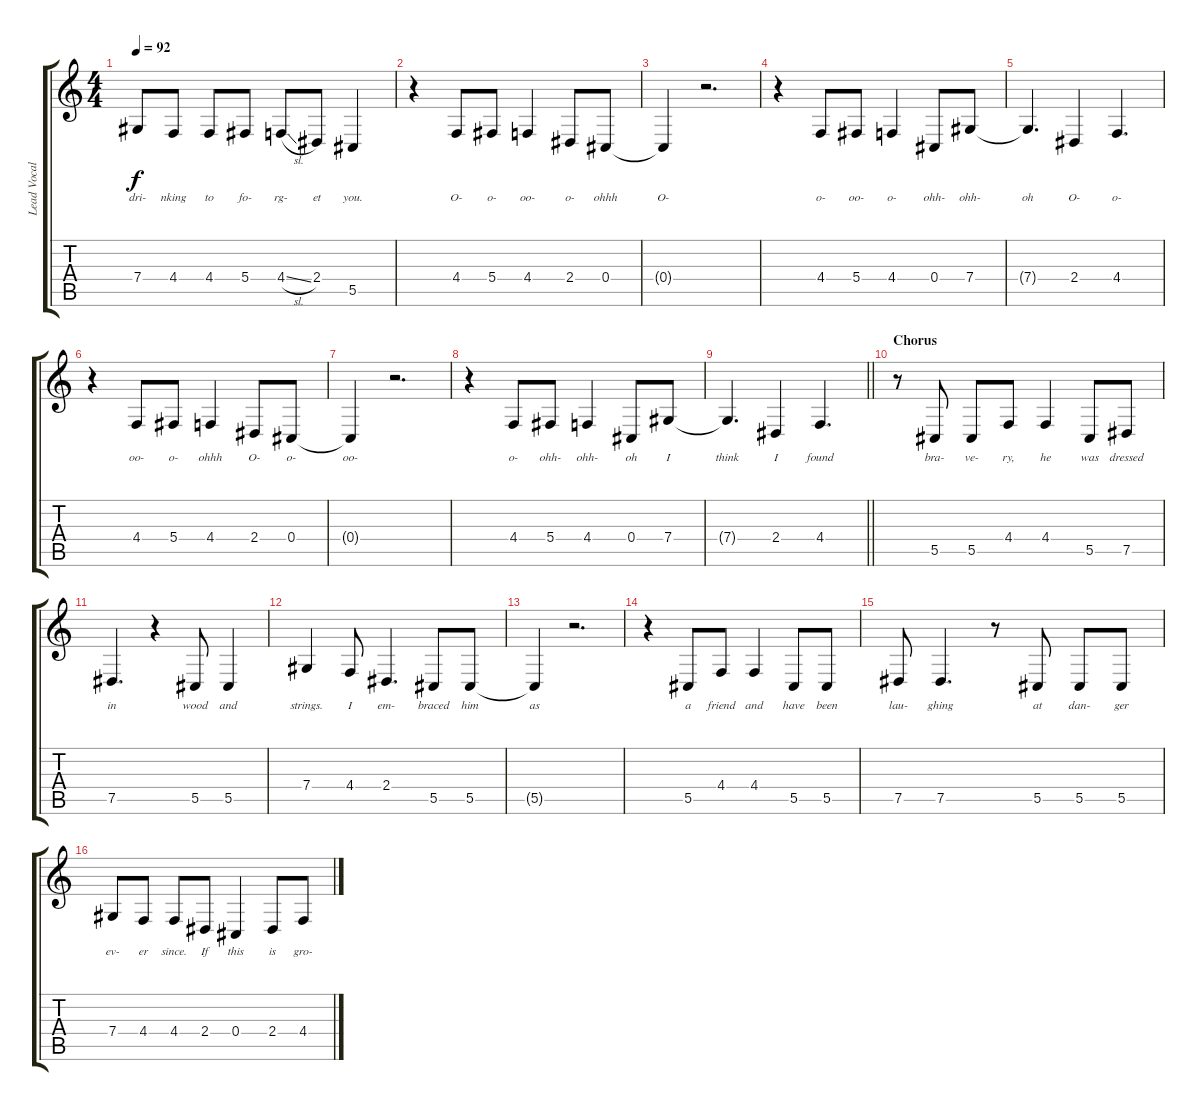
\track ("Lead Vocals" "Lead Vocal") {instrument flute}
\staff {score tabs}
\tuning (Eb4 Bb3 Gb3 Db3 Ab2 Eb2) {hide}
\ts (4 4)
\tempo 92
\clef g2
\ks c
7.4.8{lyrics (0 "dri-") lyrics (1 "") lyrics (2 "") lyrics (3 "") lyrics (4 "") dy f} 4.4.8{lyrics (0 "nking") lyrics (1 "") lyrics (2 "") lyrics (3 "") lyrics (4 "")} 4.4.8{lyrics (0 "to") lyrics (1 "") lyrics (2 "") lyrics (3 "") lyrics (4 "")} 5.4.8{lyrics (0 "fo-") lyrics (1 "") lyrics (2 "") lyrics (3 "") lyrics (4 "")} 4.4{sl}.8{lyrics (0 "rg-") lyrics (1 "") lyrics (2 "") lyrics (3 "") lyrics (4 "")} 2.4.8{lyrics (0 "et") lyrics (1 "") lyrics (2 "") lyrics (3 "") lyrics (4 "")} 5.5.4{lyrics (0 "you.") lyrics (1 "") lyrics (2 "") lyrics (3 "") lyrics (4 "")} |
r.4 4.4.8{lyrics (0 "O-") lyrics (1 "") lyrics (2 "") lyrics (3 "") lyrics (4 "")} 5.4.8{lyrics (0 "o-") lyrics (1 "") lyrics (2 "") lyrics (3 "") lyrics (4 "")} 4.4.4{lyrics (0 "oo-") lyrics (1 "") lyrics (2 "") lyrics (3 "") lyrics (4 "")} 2.4.8{lyrics (0 "o-") lyrics (1 "") lyrics (2 "") lyrics (3 "") lyrics (4 "")} 0.4.8{lyrics (0 "ohhh") lyrics (1 "") lyrics (2 "") lyrics (3 "") lyrics (4 "")} |
0.4{t}.4{lyrics (0 "O-") lyrics (1 "") lyrics (2 "") lyrics (3 "") lyrics (4 "")} r.2{d} |
r.4 4.4.8{lyrics (0 "o-") lyrics (1 "") lyrics (2 "") lyrics (3 "") lyrics (4 "")} 5.4.8{lyrics (0 "oo-") lyrics (1 "") lyrics (2 "") lyrics (3 "") lyrics (4 "")} 4.4.4{lyrics (0 "o-") lyrics (1 "") lyrics (2 "") lyrics (3 "") lyrics (4 "")} 0.4.8{lyrics (0 "ohh-") lyrics (1 "") lyrics (2 "") lyrics (3 "") lyrics (4 "")} 7.4.8{lyrics (0 "ohh-") lyrics (1 "") lyrics (2 "") lyrics (3 "") lyrics (4 "")} |
7.4{t}.4{d lyrics (0 "oh") lyrics (1 "") lyrics (2 "") lyrics (3 "") lyrics (4 "")} 2.4.4{lyrics (0 "O-") lyrics (1 "") lyrics (2 "") lyrics (3 "") lyrics (4 "")} 4.4.4{d lyrics (0 "o-") lyrics (1 "") lyrics (2 "") lyrics (3 "") lyrics (4 "")} |
r.4 4.4.8{lyrics (0 "oo-") lyrics (1 "") lyrics (2 "") lyrics (3 "") lyrics (4 "")} 5.4.8{lyrics (0 "o-") lyrics (1 "") lyrics (2 "") lyrics (3 "") lyrics (4 "")} 4.4.4{lyrics (0 "ohhh") lyrics (1 "") lyrics (2 "") lyrics (3 "") lyrics (4 "")} 2.4.8{lyrics (0 "O-") lyrics (1 "") lyrics (2 "") lyrics (3 "") lyrics (4 "")} 0.4.8{lyrics (0 "o-") lyrics (1 "") lyrics (2 "") lyrics (3 "") lyrics (4 "")} |
0.4{t}.4{lyrics (0 "oo-") lyrics (1 "") lyrics (2 "") lyrics (3 "") lyrics (4 "")} r.2{d} |
r.4 4.4.8{lyrics (0 "o-") lyrics (1 "") lyrics (2 "") lyrics (3 "") lyrics (4 "")} 5.4.8{lyrics (0 "ohh-") lyrics (1 "") lyrics (2 "") lyrics (3 "") lyrics (4 "")} 4.4.4{lyrics (0 "ohh-") lyrics (1 "") lyrics (2 "") lyrics (3 "") lyrics (4 "")} 0.4.8{lyrics (0 "oh") lyrics (1 "") lyrics (2 "") lyrics (3 "") lyrics (4 "")} 7.4.8{lyrics (0 "I") lyrics (1 "") lyrics (2 "") lyrics (3 "") lyrics (4 "")} |
\barLineRight lightlight
7.4{t}.4{d lyrics (0 "think") lyrics (1 "") lyrics (2 "") lyrics (3 "") lyrics (4 "")} 2.4.4{lyrics (0 "I") lyrics (1 "") lyrics (2 "") lyrics (3 "") lyrics (4 "")} 4.4.4{d lyrics (0 "found") lyrics (1 "") lyrics (2 "") lyrics (3 "") lyrics (4 "")} |
\section ("" "Chorus")
r.8 5.5.8{lyrics (0 "bra-") lyrics (1 "") lyrics (2 "") lyrics (3 "") lyrics (4 "")} 5.5.8{lyrics (0 "ve-") lyrics (1 "") lyrics (2 "") lyrics (3 "") lyrics (4 "")} 4.4.8{lyrics (0 "ry,") lyrics (1 "") lyrics (2 "") lyrics (3 "") lyrics (4 "")} 4.4.4{lyrics (0 "he") lyrics (1 "") lyrics (2 "") lyrics (3 "") lyrics (4 "")} 5.5.8{lyrics (0 "was") lyrics (1 "") lyrics (2 "") lyrics (3 "") lyrics (4 "")} 7.5.8{lyrics (0 "dressed") lyrics (1 "") lyrics (2 "") lyrics (3 "") lyrics (4 "")} |
7.5.4{d lyrics (0 "in") lyrics (1 "") lyrics (2 "") lyrics (3 "") lyrics (4 "")} r.4 5.5.8{lyrics (0 "wood") lyrics (1 "") lyrics (2 "") lyrics (3 "") lyrics (4 "")} 5.5.4{lyrics (0 "and") lyrics (1 "") lyrics (2 "") lyrics (3 "") lyrics (4 "")} |
7.4.4{lyrics (0 "strings.") lyrics (1 "") lyrics (2 "") lyrics (3 "") lyrics (4 "")} 4.4.8{lyrics (0 "I") lyrics (1 "") lyrics (2 "") lyrics (3 "") lyrics (4 "")} 2.4.4{d lyrics (0 "em-") lyrics (1 "") lyrics (2 "") lyrics (3 "") lyrics (4 "")} 5.5.8{lyrics (0 "braced") lyrics (1 "") lyrics (2 "") lyrics (3 "") lyrics (4 "")} 5.5.8{lyrics (0 "him") lyrics (1 "") lyrics (2 "") lyrics (3 "") lyrics (4 "")} |
5.5{t}.4{lyrics (0 "as") lyrics (1 "") lyrics (2 "") lyrics (3 "") lyrics (4 "")} r.2{d} |
r.4 5.5.8{lyrics (0 "a") lyrics (1 "") lyrics (2 "") lyrics (3 "") lyrics (4 "")} 4.4.8{lyrics (0 "friend") lyrics (1 "") lyrics (2 "") lyrics (3 "") lyrics (4 "")} 4.4.4{lyrics (0 "and") lyrics (1 "") lyrics (2 "") lyrics (3 "") lyrics (4 "")} 5.5.8{lyrics (0 "have") lyrics (1 "") lyrics (2 "") lyrics (3 "") lyrics (4 "")} 5.5.8{lyrics (0 "been") lyrics (1 "") lyrics (2 "") lyrics (3 "") lyrics (4 "")} |
7.5.8{lyrics (0 "lau-") lyrics (1 "") lyrics (2 "") lyrics (3 "") lyrics (4 "")} 7.5.4{d lyrics (0 "ghing") lyrics (1 "") lyrics (2 "") lyrics (3 "") lyrics (4 "")} r.8 5.5.8{lyrics (0 "at") lyrics (1 "") lyrics (2 "") lyrics (3 "") lyrics (4 "")} 5.5.8{lyrics (0 "dan-") lyrics (1 "") lyrics (2 "") lyrics (3 "") lyrics (4 "")} 5.5.8{lyrics (0 "ger") lyrics (1 "") lyrics (2 "") lyrics (3 "") lyrics (4 "")} |
7.4.8{lyrics (0 "ev-") lyrics (1 "") lyrics (2 "") lyrics (3 "") lyrics (4 "")} 4.4.8{lyrics (0 "er") lyrics (1 "") lyrics (2 "") lyrics (3 "") lyrics (4 "")} 4.4.8{lyrics (0 "since.") lyrics (1 "") lyrics (2 "") lyrics (3 "") lyrics (4 "")} 2.4.8{lyrics (0 "If") lyrics (1 "") lyrics (2 "") lyrics (3 "") lyrics (4 "")} 0.4.4{lyrics (0 "this") lyrics (1 "") lyrics (2 "") lyrics (3 "") lyrics (4 "")} 2.4.8{lyrics (0 "is") lyrics (1 "") lyrics (2 "") lyrics (3 "") lyrics (4 "")} 4.4.8{lyrics (0 "gro-") lyrics (1 "") lyrics (2 "") lyrics (3 "") lyrics (4 "")}
